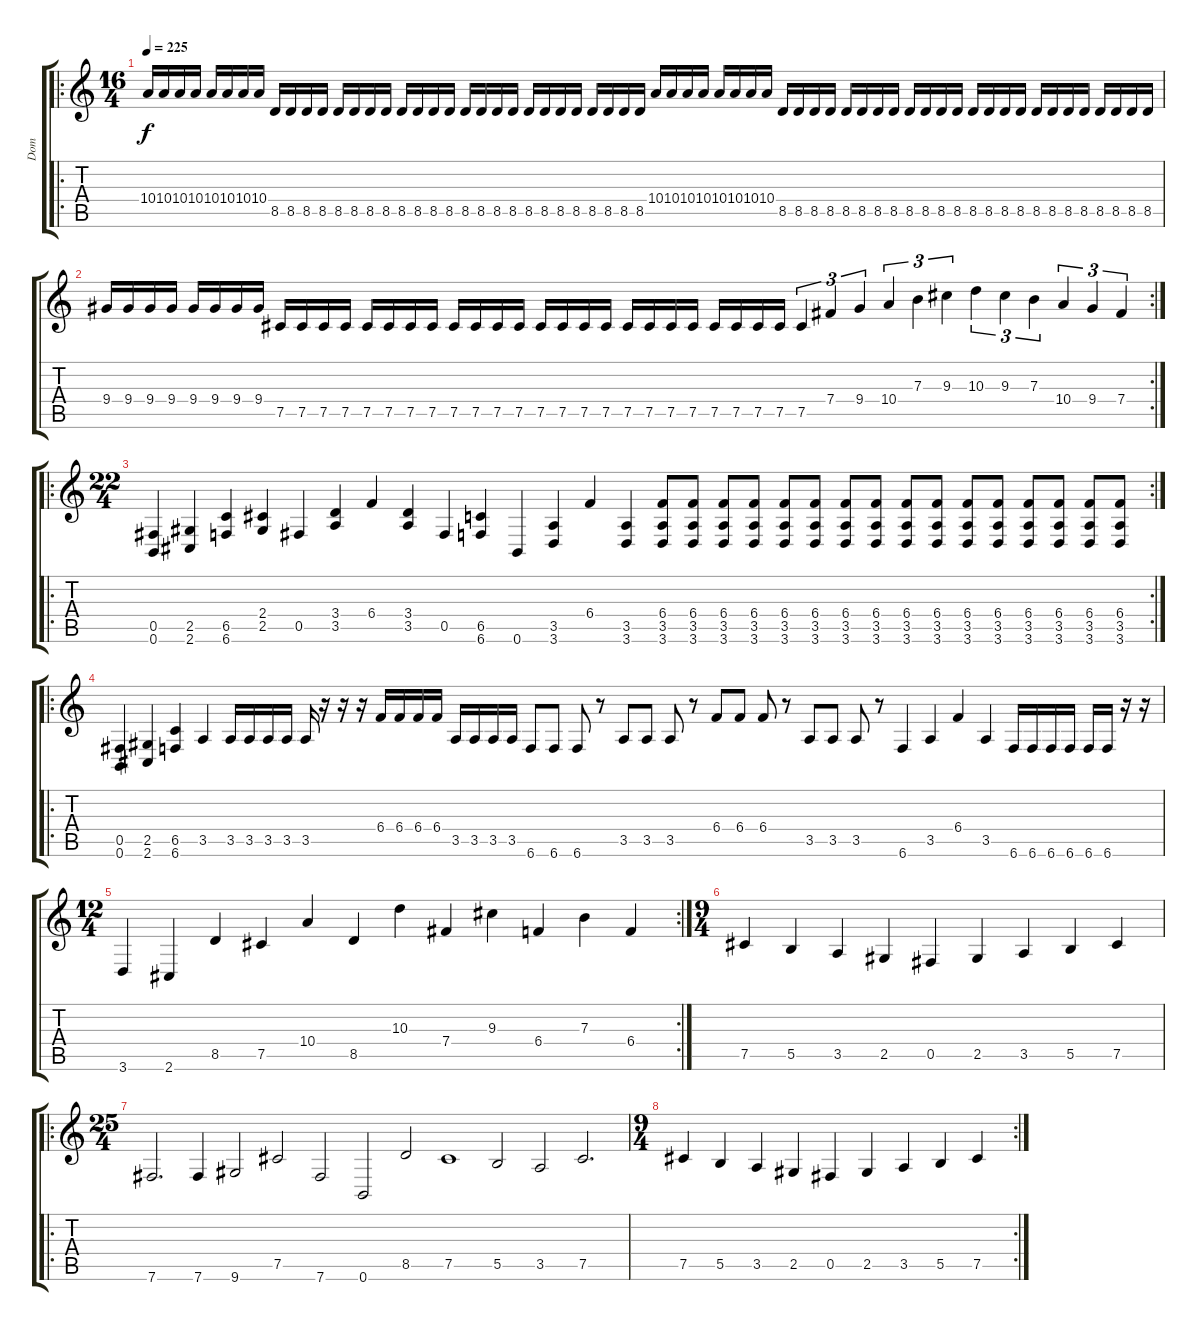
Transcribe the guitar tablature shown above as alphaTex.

\track ("Dom" "Dom") {instrument distortionguitar}
\staff {score tabs}
\tuning (Db4 Ab3 E3 B2 Gb2 B1) {hide}
\ro
\ts (16 4)
\tempo 225
\clef g2
\ks c
10.4.16{dy f volume 9} 10.4.16 10.4.16 10.4.16 10.4.16 10.4.16 10.4.16 10.4.16 8.5.16 8.5.16 8.5.16 8.5.16 8.5.16 8.5.16 8.5.16 8.5.16 8.5.16 8.5.16 8.5.16 8.5.16 8.5.16 8.5.16 8.5.16 8.5.16 8.5.16 8.5.16 8.5.16 8.5.16 8.5.16 8.5.16 8.5.16 8.5.16 10.4.16 10.4.16 10.4.16 10.4.16 10.4.16 10.4.16 10.4.16 10.4.16 8.5.16 8.5.16 8.5.16 8.5.16 8.5.16 8.5.16 8.5.16 8.5.16 8.5.16 8.5.16 8.5.16 8.5.16 8.5.16 8.5.16 8.5.16 8.5.16 8.5.16 8.5.16 8.5.16 8.5.16 8.5.16 8.5.16 8.5.16 8.5.16 |
\rc 2
9.4.16 9.4.16 9.4.16 9.4.16 9.4.16 9.4.16 9.4.16 9.4.16 7.5.16 7.5.16 7.5.16 7.5.16 7.5.16 7.5.16 7.5.16 7.5.16 7.5.16 7.5.16 7.5.16 7.5.16 7.5.16 7.5.16 7.5.16 7.5.16 7.5.16 7.5.16 7.5.16 7.5.16 7.5.16 7.5.16 7.5.16 7.5.16 7.5.4{tu (3 2)} 7.4.4{tu (3 2)} 9.4.4{tu (3 2)} 10.4.4{tu (3 2)} 7.3.4{tu (3 2)} 9.3.4{tu (3 2)} 10.3.4{tu (3 2)} 9.3.4{tu (3 2)} 7.3.4{tu (3 2)} 10.4.4{tu (3 2)} 9.4.4{tu (3 2)} 7.4.4{tu (3 2)} |
\ro
\rc 2
\ts (22 4)
(0.5 0.6).4{volume 13} (2.5 2.6).4 (6.5 6.6).4 (2.4 2.5).4 0.5.4 (3.4 3.5).4 6.4.4 (3.4 3.5).4 0.5.4 (6.5 6.6).4 0.6.4 (3.5 3.6).4 6.4.4 (3.5 3.6).4 (6.4 3.5 3.6).8 (6.4 3.5 3.6).8 (6.4 3.5 3.6).8 (6.4 3.5 3.6).8 (6.4 3.5 3.6).8 (6.4 3.5 3.6).8 (6.4 3.5 3.6).8 (6.4 3.5 3.6).8 (6.4 3.5 3.6).8 (6.4 3.5 3.6).8 (6.4 3.5 3.6).8 (6.4 3.5 3.6).8 (6.4 3.5 3.6).8 (6.4 3.5 3.6).8 (6.4 3.5 3.6).8 (6.4 3.5 3.6).8 |
\ro
(0.5 0.6).4{volume 13} (2.5 2.6).4 (6.5 6.6).4 3.5.4 3.5.16 3.5.16 3.5.16 3.5.16 3.5.16 r.16 r.16 r.16 6.4.16 6.4.16 6.4.16 6.4.16 3.5.16 3.5.16 3.5.16 3.5.16 6.6.8 6.6.8 6.6.8 r.8 3.5.8 3.5.8 3.5.8 r.8 6.4.8 6.4.8 6.4.8 r.8 3.5.8 3.5.8 3.5.8 r.8 6.6.4 3.5.4 6.4.4 3.5.4 6.6.16 6.6.16 6.6.16 6.6.16 6.6.16 6.6.16 r.16 r.16 |
\rc 2
\ts (12 4)
3.6.4 2.6.4 8.5.4 7.5.4 10.4.4 8.5.4 10.3.4 7.4.4 9.3.4 6.4.4 7.3.4 6.4.4 |
\ts (9 4)
7.5.4 5.5.4 3.5.4 2.5.4 0.5.4 2.5.4 3.5.4 5.5.4 7.5.4 |
\ro
\ts (25 4)
7.6.2{d} 7.6.4 9.6.2 7.5.2 7.6.2 0.6.2 8.5.2 7.5.1 5.5.2 3.5.2 7.5.2{d} |
\rc 2
\ts (9 4)
7.5.4 5.5.4 3.5.4 2.5.4 0.5.4 2.5.4 3.5.4 5.5.4 7.5.4
